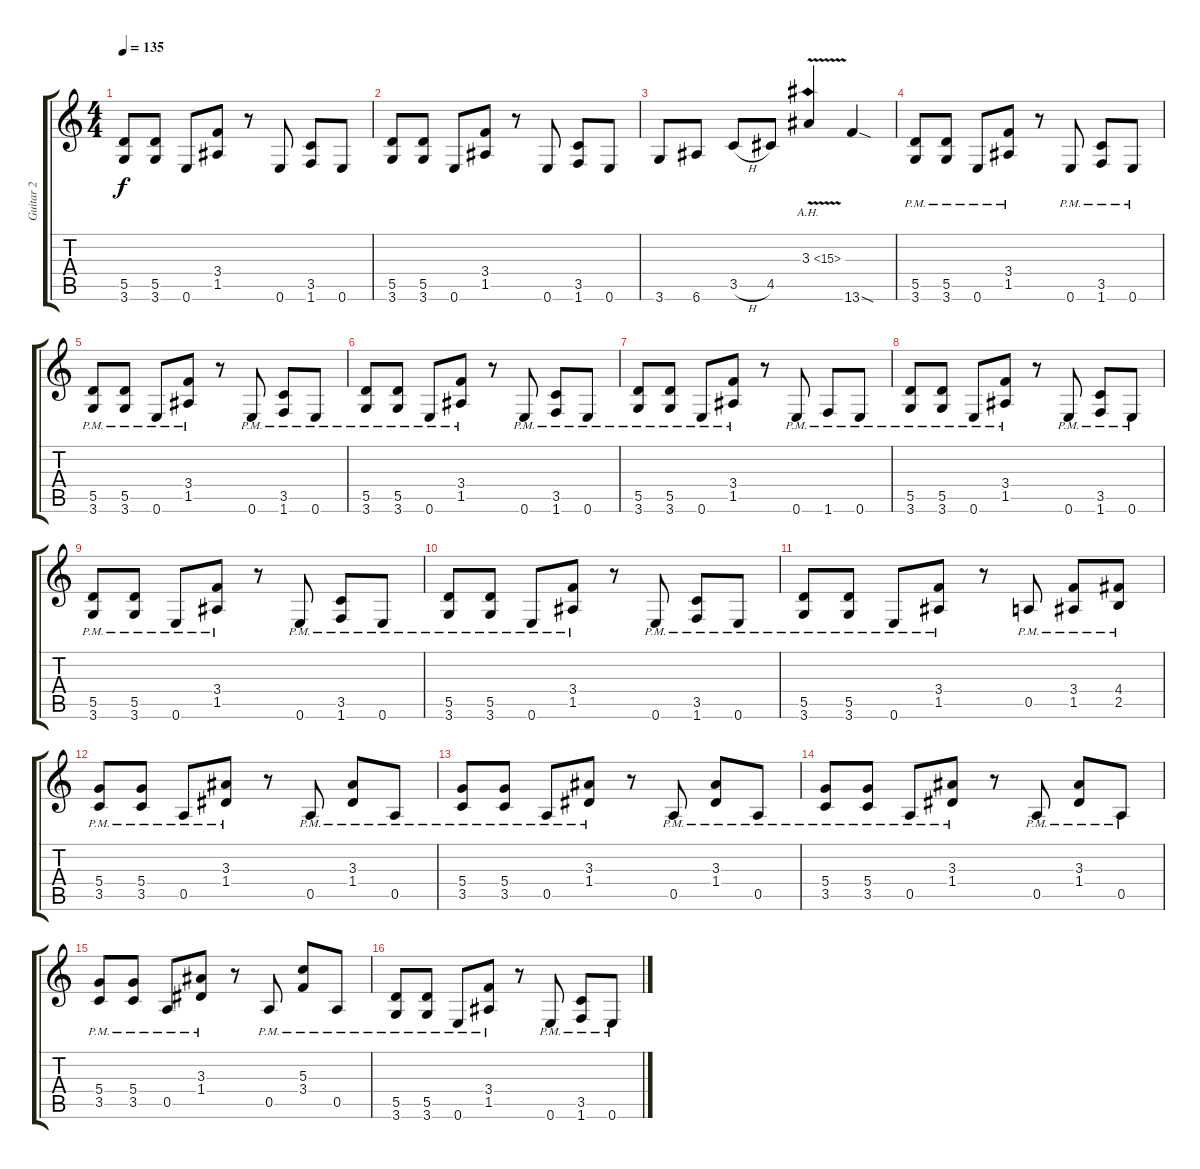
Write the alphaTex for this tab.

\track ("Guitar 2" "Guitar 2") {instrument overdrivenguitar}
\staff {score tabs}
\tuning (E4 B3 G3 D3 A2 E2) {hide}
\ts (4 4)
\tempo 135
\clef g2
\ks c
(5.5 3.6).8{dy f} (5.5 3.6).8 0.6.8 (3.4 1.5).8 r.8 0.6.8 (3.5 1.6).8 0.6.8 |
(5.5 3.6).8 (5.5 3.6).8 0.6.8 (3.4 1.5).8 r.8 0.6.8 (3.5 1.6).8 0.6.8 |
3.6.8 6.6.8 3.5{h}.8 4.5.8 3.3{ah 12 v}.4 13.6{sod}.4 |
(5.5{pm} 3.6{pm}).8 (5.5{pm} 3.6{pm}).8 0.6{pm}.8 (3.4{pm} 1.5{pm}).8 r.8 0.6{pm}.8 (3.5{pm} 1.6{pm}).8 0.6{pm}.8 |
(5.5{pm} 3.6{pm}).8 (5.5{pm} 3.6{pm}).8 0.6{pm}.8 (3.4{pm} 1.5{pm}).8 r.8 0.6{pm}.8 (3.5{pm} 1.6{pm}).8 0.6{pm}.8 |
(5.5{pm} 3.6{pm}).8 (5.5{pm} 3.6{pm}).8 0.6{pm}.8 (3.4{pm} 1.5{pm}).8 r.8 0.6{pm}.8 (3.5{pm} 1.6{pm}).8 0.6{pm}.8 |
(5.5{pm} 3.6{pm}).8 (5.5{pm} 3.6{pm}).8 0.6{pm}.8 (3.4{pm} 1.5{pm}).8 r.8 0.6{pm}.8 1.6{pm}.8 0.6{pm}.8 |
(5.5{pm} 3.6{pm}).8 (5.5{pm} 3.6{pm}).8 0.6{pm}.8 (3.4{pm} 1.5{pm}).8 r.8 0.6{pm}.8 (3.5{pm} 1.6{pm}).8 0.6{pm}.8 |
(5.5{pm} 3.6{pm}).8 (5.5{pm} 3.6{pm}).8 0.6{pm}.8 (3.4{pm} 1.5{pm}).8 r.8 0.6{pm}.8 (3.5{pm} 1.6{pm}).8 0.6{pm}.8 |
(5.5{pm} 3.6{pm}).8 (5.5{pm} 3.6{pm}).8 0.6{pm}.8 (3.4{pm} 1.5{pm}).8 r.8 0.6{pm}.8 (3.5{pm} 1.6{pm}).8 0.6{pm}.8 |
(5.5{pm} 3.6{pm}).8 (5.5{pm} 3.6).8 0.6{pm}.8 (3.4{pm} 1.5{pm}).8 r.8 0.5{pm}.8 (3.4{pm} 1.5{pm}).8 (4.4{pm} 2.5{pm}).8 |
(5.4{pm} 3.5{pm}).8 (5.4{pm} 3.5{pm}).8 0.5{pm}.8 (3.3{pm} 1.4{pm}).8 r.8 0.5{pm}.8 (3.3{pm} 1.4{pm}).8 0.5{pm}.8 |
(5.4{pm} 3.5{pm}).8 (5.4{pm} 3.5{pm}).8 0.5{pm}.8 (3.3{pm} 1.4{pm}).8 r.8 0.5{pm}.8 (3.3{pm} 1.4{pm}).8 0.5{pm}.8 |
(5.4{pm} 3.5{pm}).8 (5.4{pm} 3.5{pm}).8 0.5{pm}.8 (3.3{pm} 1.4{pm}).8 r.8 0.5{pm}.8 (3.3{pm} 1.4{pm}).8 0.5{pm}.8 |
(5.4{pm} 3.5{pm}).8 (5.4{pm} 3.5{pm}).8 0.5{pm}.8 (3.3{pm} 1.4{pm}).8 r.8 0.5{pm}.8 (5.3{pm} 3.4{pm}).8 0.5{pm}.8 |
(5.5{pm} 3.6{pm}).8 (5.5{pm} 3.6{pm}).8 0.6{pm}.8 (3.4{pm} 1.5{pm}).8 r.8 0.6{pm}.8 (3.5{pm} 1.6{pm}).8 0.6{pm}.8
